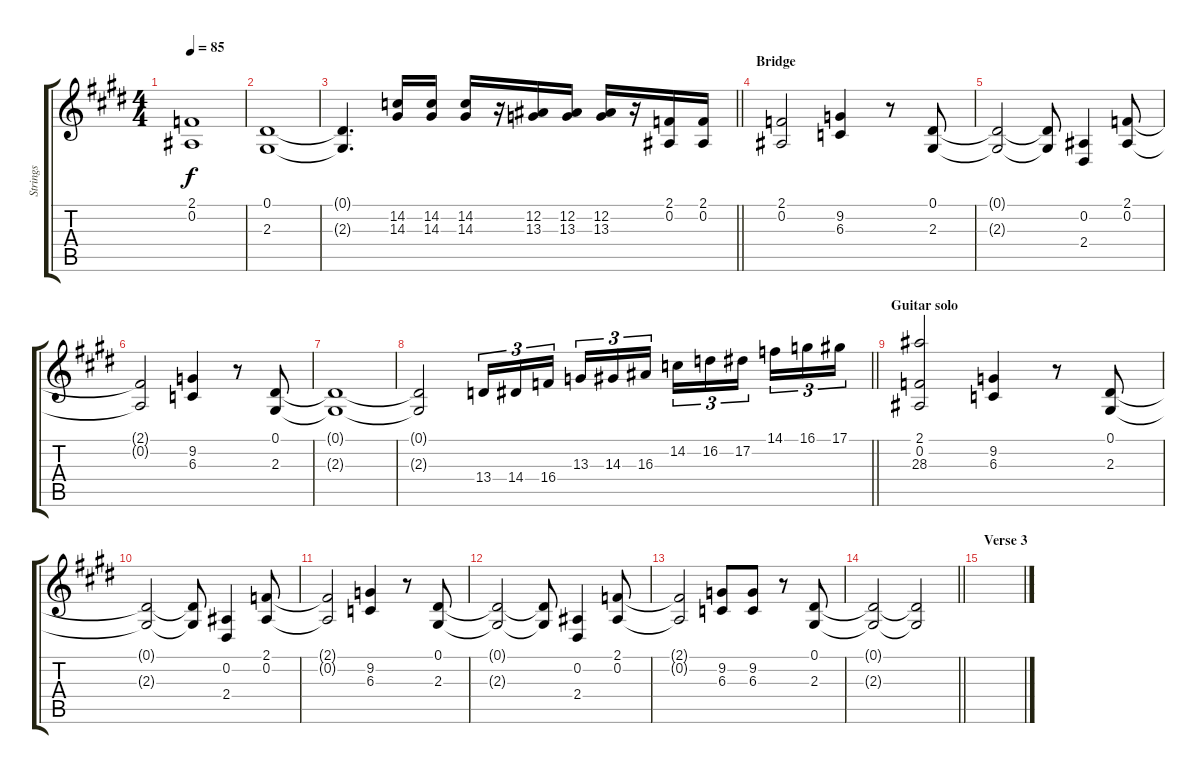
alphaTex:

\track ("Strings" "Strings") {instrument stringensemble1}
\staff {score tabs}
\tuning (Eb4 Bb3 Gb3 Db3 Ab2 Eb2) {hide}
\ts (4 4)
\tempo 85
\clef g2
\ks e
(2.1 0.2).1{dy f} |
(0.1 2.3).1 |
\barLineRight lightlight
(0.1{t} 2.3{t}).4{d} (14.2 14.3).16 (14.2 14.3).16 (14.2 14.3).16 r.16 (12.2 13.3).16 (12.2 13.3).16 (12.2 13.3).16 r.16 (2.1 0.2).16 (2.1 0.2).16 |
\section ("" "Bridge")
(2.1 0.2).2 (9.2 6.3).4 r.8 (0.1 2.3).8 |
(0.1{t} 2.3{t}).2 (0.1{t} 2.3{t}).8 (0.2 2.4).4 (2.1 0.2).8 |
(2.1{t} 0.2{t}).2 (9.2 6.3).4 r.8 (0.1 2.3).8 |
(0.1{t} 2.3{t}).1 |
\barLineRight lightlight
(0.1{t} 2.3{t}).2 13.4.16{tu (3 2)} 14.4.16{tu (3 2)} 16.4.16{tu (3 2) beam splitsecondary} 13.3.16{tu (3 2)} 14.3.16{tu (3 2)} 16.3.16{tu (3 2)} 14.2.16{tu (3 2)} 16.2.16{tu (3 2)} 17.2.16{tu (3 2) beam splitsecondary} 14.1.16{tu (3 2)} 16.1.16{tu (3 2)} 17.1.16{tu (3 2)} |
\section ("" "Guitar solo")
(2.1 0.2 28.3).2 (9.2 6.3).4 r.8 (0.1 2.3).8 |
(0.1{t} 2.3{t}).2 (0.1{t} 2.3{t}).8 (0.2 2.4).4 (2.1 0.2).8 |
(2.1{t} 0.2{t}).2 (9.2 6.3).4 r.8 (0.1 2.3).8 |
(0.1{t} 2.3{t}).2 (0.1{t} 2.3{t}).8 (0.2 2.4).4 (2.1 0.2).8 |
(2.1{t} 0.2{t}).2 (9.2 6.3).8 (9.2 6.3).8 r.8 (0.1 2.3).8 |
\barLineRight lightlight
(0.1{t} 2.3{t}).2 (0.1{t} 2.3{t}).2 |
\section ("" "Verse 3")
